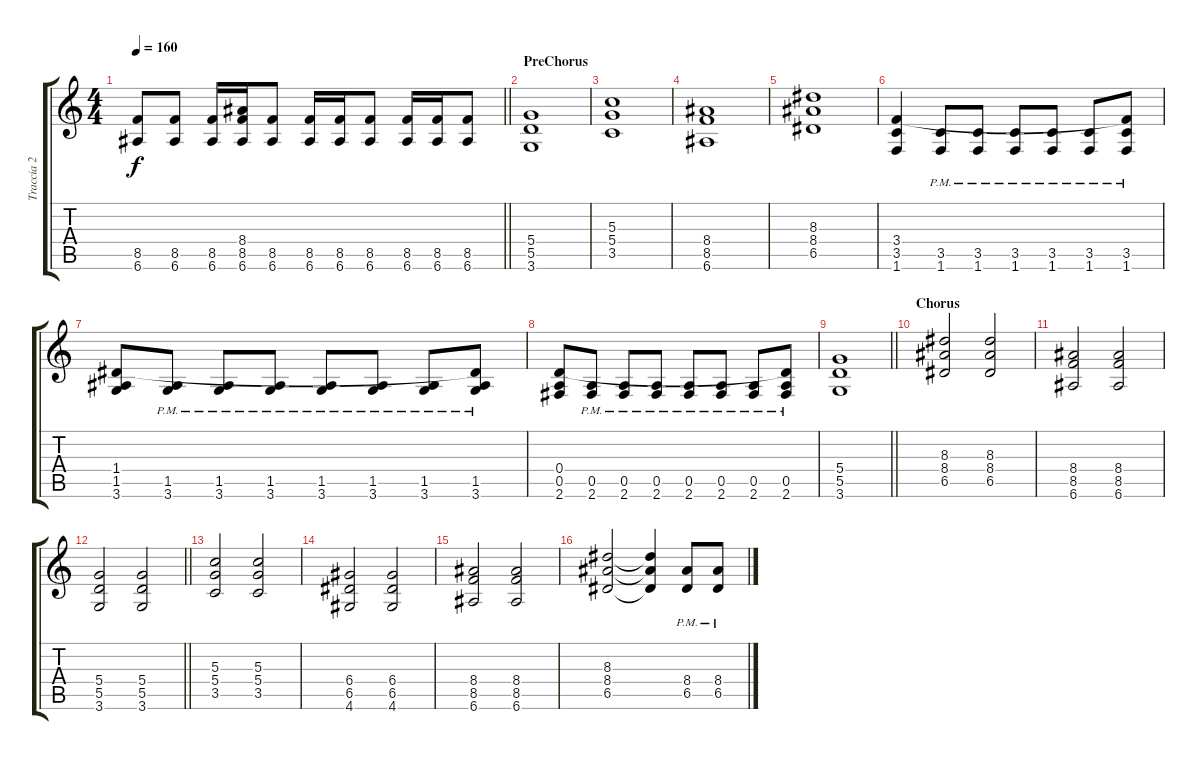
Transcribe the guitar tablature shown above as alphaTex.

\track ("Traccia 2" "Traccia 2") {instrument distortionguitar}
\staff {score tabs}
\tuning (E4 B3 G3 D3 A2 E2) {hide}
\ts (4 4)
\tempo 160
\clef g2
\barLineRight lightlight
\ks c
(8.5 6.6).8{dy f} (8.5 6.6).8 (8.5 6.6).16 (8.4{t} 8.5 6.6).16 (8.5 6.6).8 (8.5 6.6).16 (8.5 6.6).16 (8.5 6.6).8 (8.5 6.6).16 (8.5 6.6).16 (8.5 6.6).8 |
\section ("" "PreChorus")
(5.4 5.5 3.6).1 |
(5.3 5.4 3.5).1 |
(8.4 8.5 6.6).1 |
(8.3 8.4 6.5).1 |
(3.4 3.5 1.6).4 (3.5{pm} 1.6{pm}).8 (3.5{pm} 1.6{pm}).8 (3.5{pm} 1.6{pm}).8 (3.5{pm} 1.6{pm}).8 (3.5{pm} 1.6{pm}).8 (3.4{t} 3.5{pm} 1.6{pm}).8 |
(1.4 1.5 3.6).8 (1.5{pm} 3.6{pm}).8 (1.5{pm} 3.6{pm}).8 (1.5{pm} 3.6{pm}).8 (1.5{pm} 3.6{pm}).8 (1.5{pm} 3.6{pm}).8 (1.5{pm} 3.6{pm}).8 (1.4{t} 1.5{pm} 3.6{pm}).8 |
(0.4 0.5 2.6).8 (0.5{pm} 2.6{pm}).8 (0.5{pm} 2.6{pm}).8 (0.5{pm} 2.6{pm}).8 (0.5{pm} 2.6{pm}).8 (0.5{pm} 2.6{pm}).8 (0.5{pm} 2.6{pm}).8 (0.4{t} 0.5{pm} 2.6{pm}).8 |
\barLineRight lightlight
(5.4 5.5 3.6).1 |
\section ("" "Chorus")
(8.3 8.4 6.5).2 (8.3 8.4 6.5).2 |
(8.4 8.5 6.6).2 (8.4 8.5 6.6).2 |
\barLineRight lightlight
(5.4 5.5 3.6).2 (5.4 5.5 3.6).2 |
(5.3 5.4 3.5).2 (5.3 5.4 3.5).2 |
(6.4 6.5 4.6).2 (6.4 6.5 4.6).2 |
(8.4 8.5 6.6).2 (8.4 8.5 6.6).2 |
(8.3 8.4 6.5).2 (8.3{t} 8.4{t} 6.5{t}).4 (8.4{pm} 6.5).8 (8.4{pm} 6.5).8
